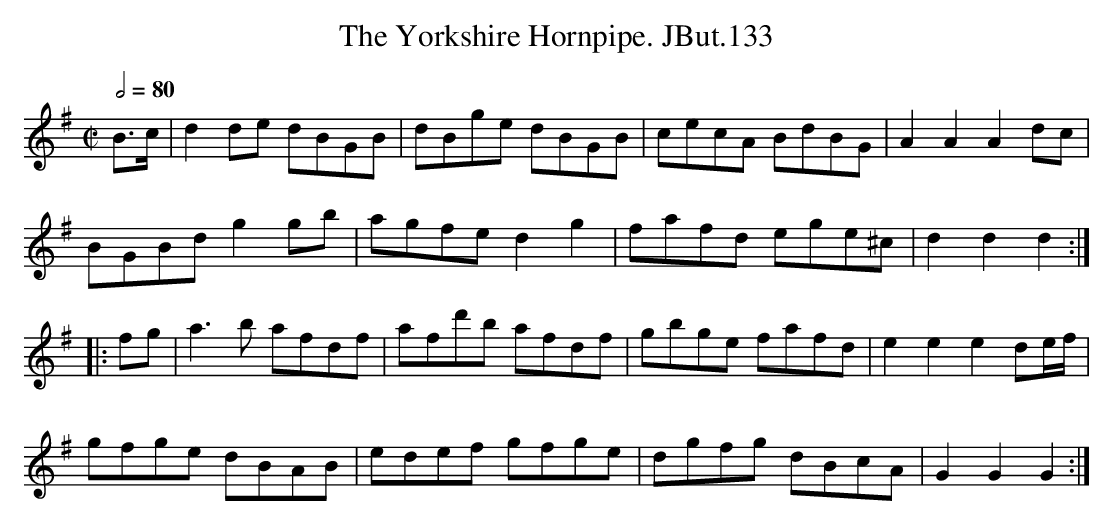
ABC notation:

X:1
T:Yorkshire Hornpipe. JBut.133, The
M:C|
L:1/8
Q:1/2=80
K:G
B>c|d2de dBGB|dBge dBGB|cecA BdBG|A2A2 A2dc|
BGBd g2gb|agfe d2g2|fafd ege^c|d2d2 d2:|
|:fg|a3b afdf|afd'b afdf|gbge fafd|e2e2 e2de/f/|
gfge dBAB|edef gfge|dgfg dBcA|G2G2 G2:|
